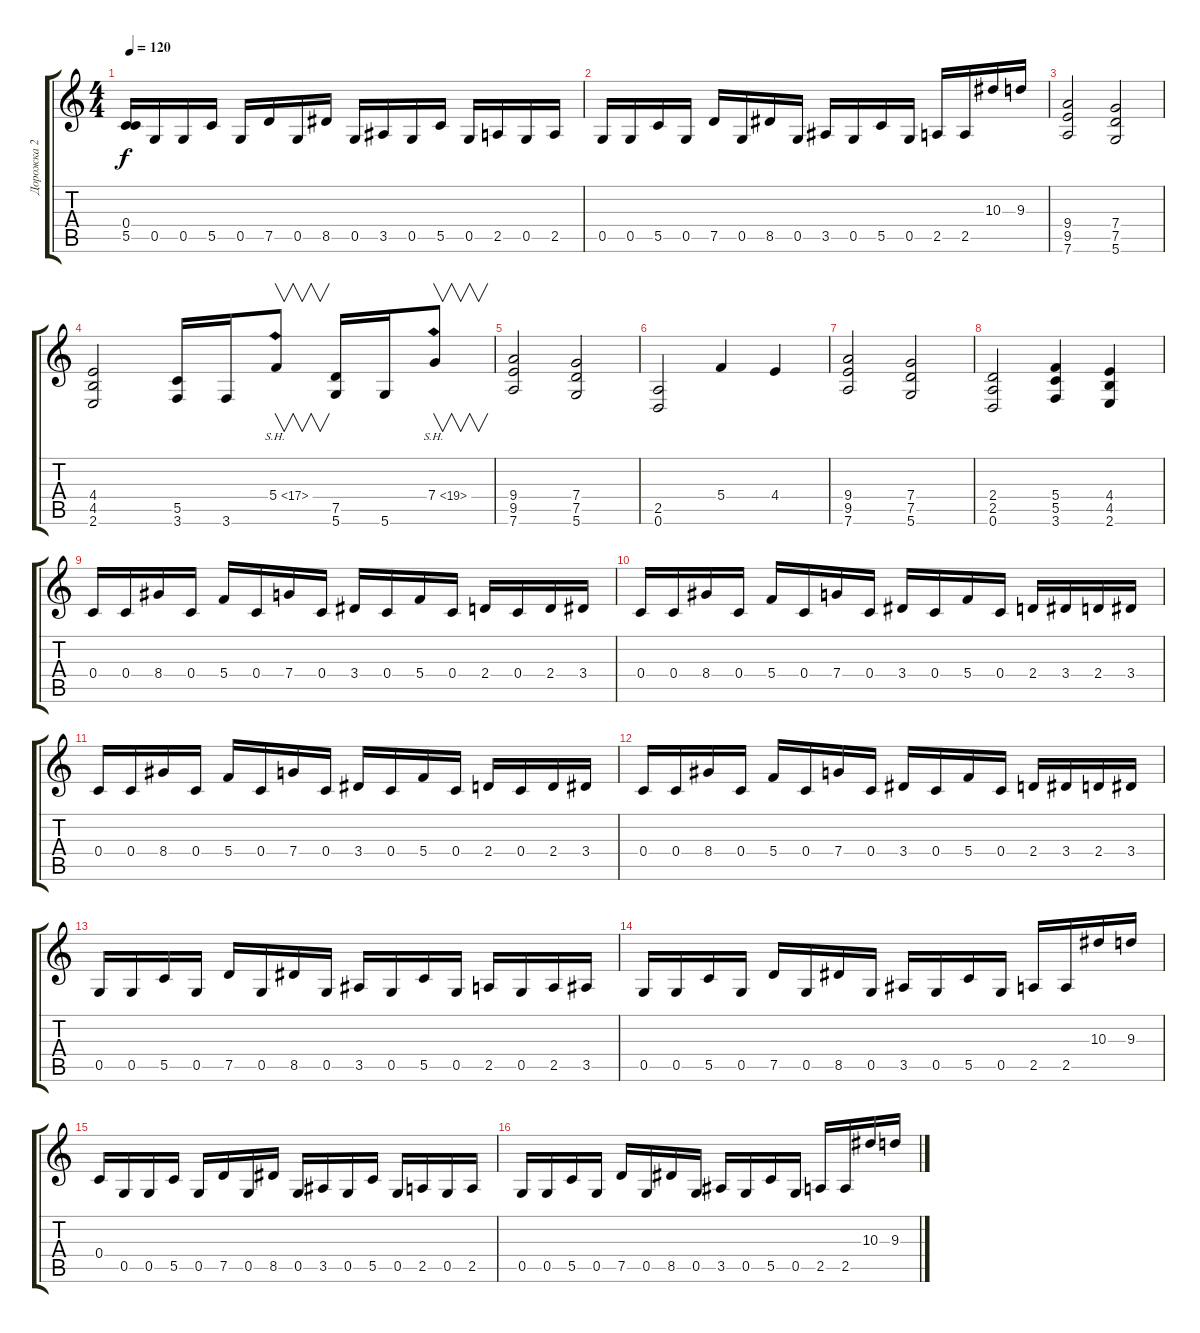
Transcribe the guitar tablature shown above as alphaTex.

\track ("Дорожка 2" "Дорожка 2") {instrument distortionguitar}
\staff {score tabs}
\tuning (D4 A3 F3 C3 G2 D2) {hide}
\ts (4 4)
\tempo 120
\clef g2
\ks c
(0.4 5.5).16{dy f} 0.5.16 0.5.16 5.5.16 0.5.16 7.5.16 0.5.16 8.5.16 0.5.16 3.5.16 0.5.16 5.5.16 0.5.16 2.5.16 0.5.16 2.5.16 |
0.5.16 0.5.16 5.5.16 0.5.16 7.5.16 0.5.16 8.5.16 0.5.16 3.5.16 0.5.16 5.5.16 0.5.16 2.5.16 2.5.16 10.3.16 9.3.16 |
(9.4 9.5 7.6).2 (7.4 7.5 5.6).2 |
(4.4 4.5 2.6).2 (5.5 3.6).16 3.6.16 5.4{sh 12}.8{v} (7.5 5.6).16 5.6.16 7.4{sh 12}.8{v} |
(9.4 9.5 7.6).2 (7.4 7.5 5.6).2 |
(2.5 0.6).2 5.4.4 4.4.4 |
(9.4 9.5 7.6).2 (7.4 7.5 5.6).2 |
(2.4 2.5 0.6).2 (5.4 5.5 3.6).4 (4.4 4.5 2.6).4 |
0.4.16 0.4.16 8.4.16 0.4.16 5.4.16 0.4.16 7.4.16 0.4.16 3.4.16 0.4.16 5.4.16 0.4.16 2.4.16 0.4.16 2.4.16 3.4.16 |
0.4.16 0.4.16 8.4.16 0.4.16 5.4.16 0.4.16 7.4.16 0.4.16 3.4.16 0.4.16 5.4.16 0.4.16 2.4.16 3.4.16 2.4.16 3.4.16 |
0.4.16 0.4.16 8.4.16 0.4.16 5.4.16 0.4.16 7.4.16 0.4.16 3.4.16 0.4.16 5.4.16 0.4.16 2.4.16 0.4.16 2.4.16 3.4.16 |
0.4.16 0.4.16 8.4.16 0.4.16 5.4.16 0.4.16 7.4.16 0.4.16 3.4.16 0.4.16 5.4.16 0.4.16 2.4.16 3.4.16 2.4.16 3.4.16 |
0.5.16 0.5.16 5.5.16 0.5.16 7.5.16 0.5.16 8.5.16 0.5.16 3.5.16 0.5.16 5.5.16 0.5.16 2.5.16 0.5.16 2.5.16 3.5.16 |
0.5.16 0.5.16 5.5.16 0.5.16 7.5.16 0.5.16 8.5.16 0.5.16 3.5.16 0.5.16 5.5.16 0.5.16 2.5.16 2.5.16 10.3.16 9.3.16 |
0.4.16 0.5.16 0.5.16 5.5.16 0.5.16 7.5.16 0.5.16 8.5.16 0.5.16 3.5.16 0.5.16 5.5.16 0.5.16 2.5.16 0.5.16 2.5.16 |
0.5.16 0.5.16 5.5.16 0.5.16 7.5.16 0.5.16 8.5.16 0.5.16 3.5.16 0.5.16 5.5.16 0.5.16 2.5.16 2.5.16 10.3.16 9.3.16
